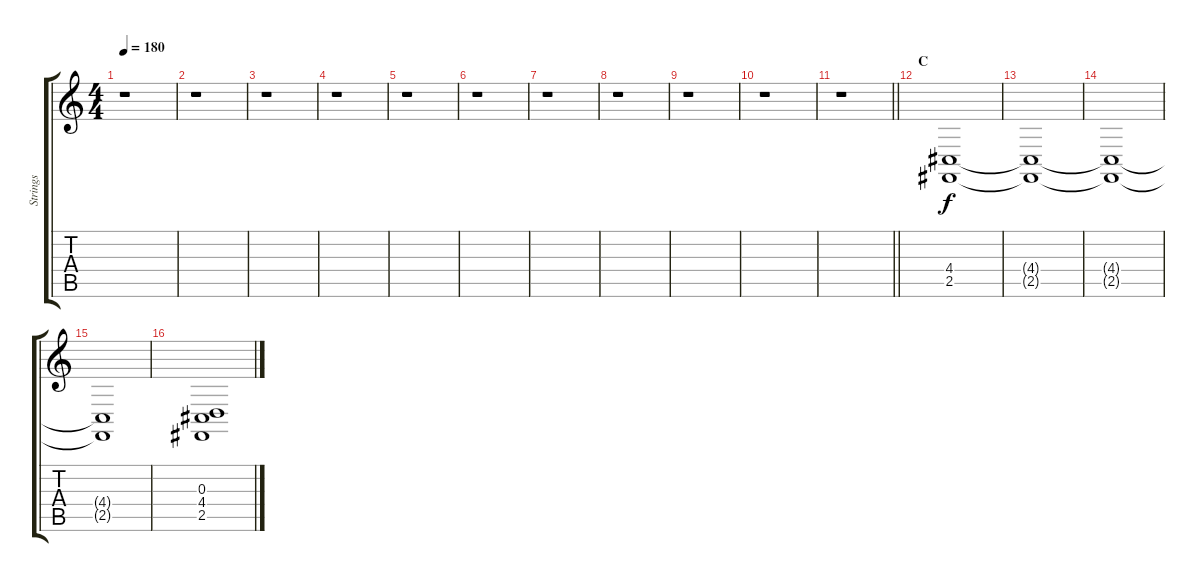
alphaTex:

\track ("Strings" "Strings") {instrument stringensemble1}
\staff {score tabs}
\tuning (B3 Gb3 D3 A2 E2 B1) {hide}
\ts (4 4)
\tempo 180
\clef g2
\ks c
r.1{dy f} |
r.1 |
r.1 |
r.1 |
r.1 |
r.1 |
r.1 |
r.1 |
r.1 |
r.1 |
\barLineRight lightlight
r.1 |
\section ("" "C")
(4.4 2.5).1 |
(4.4{t} 2.5{t}).1 |
(4.4{t} 2.5{t}).1 |
(4.4{t} 2.5{t}).1 |
(0.3 4.4 2.5).1
